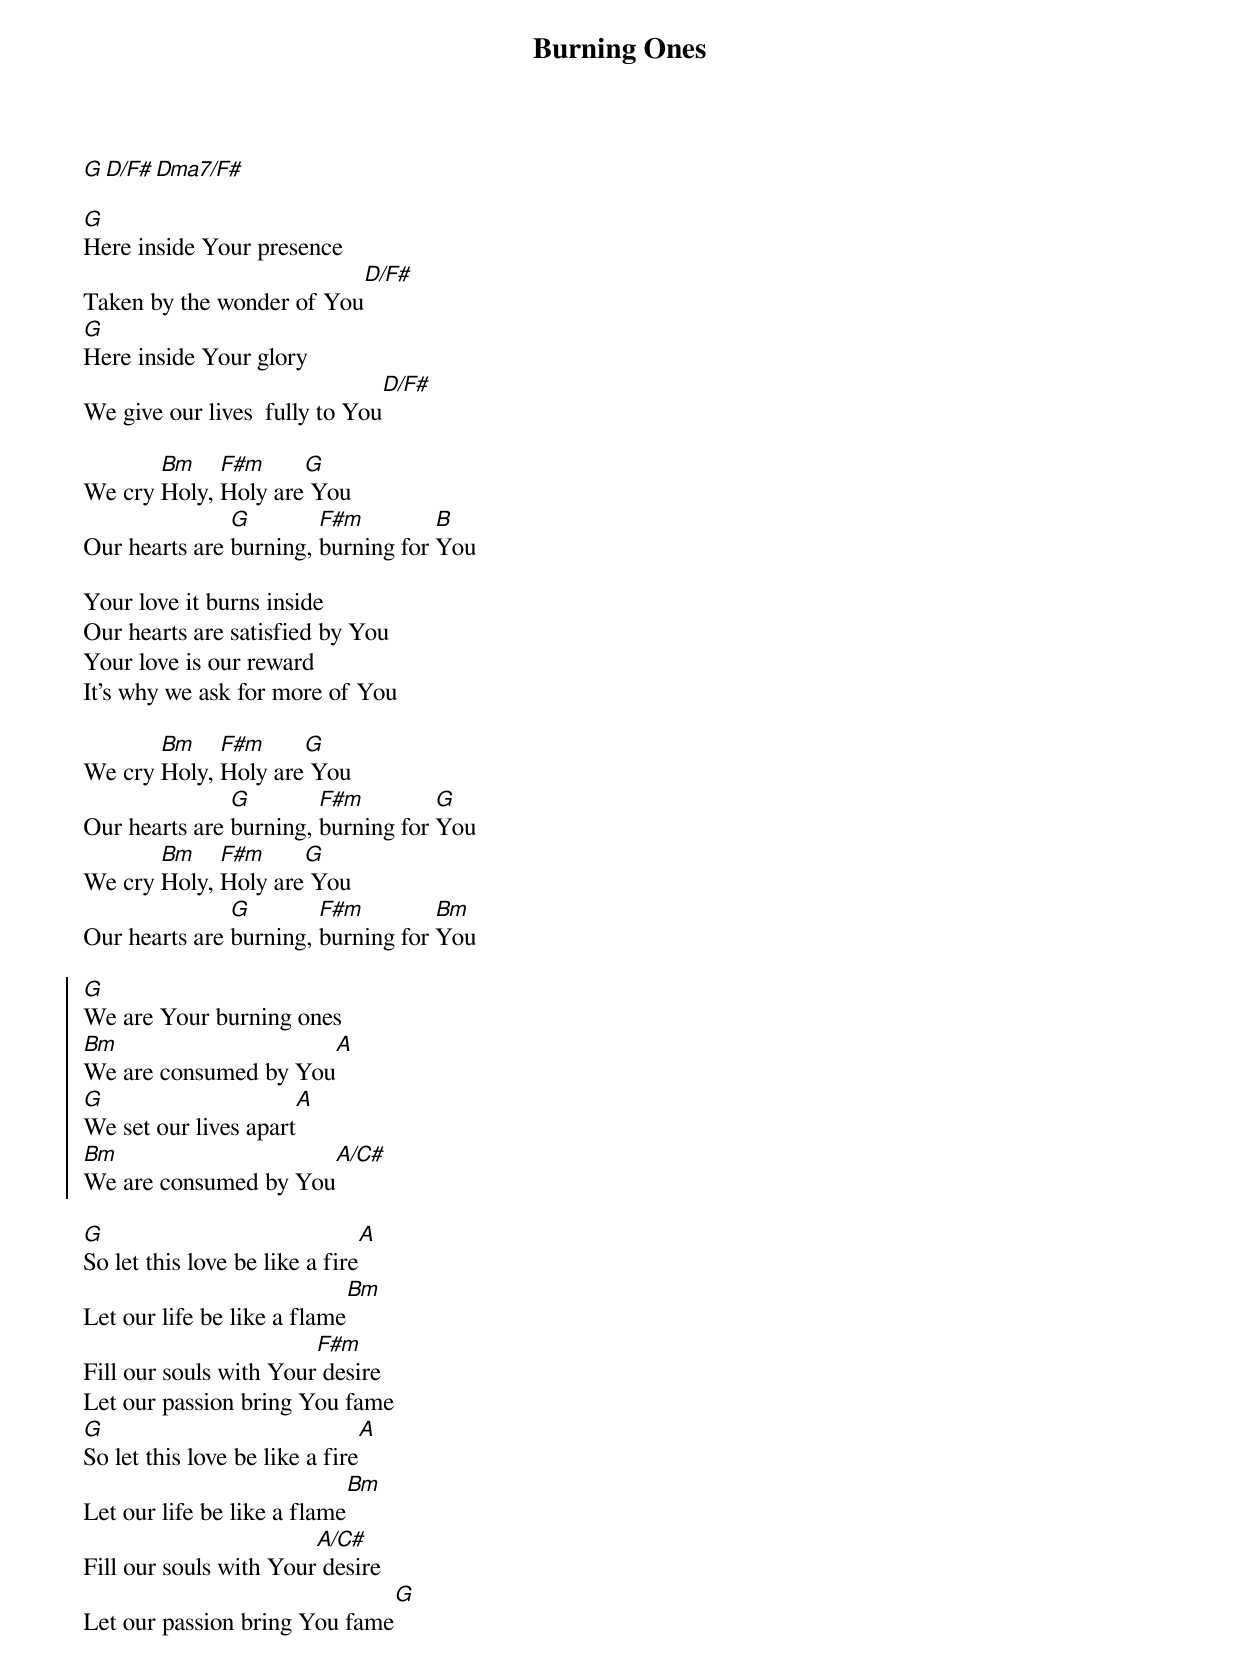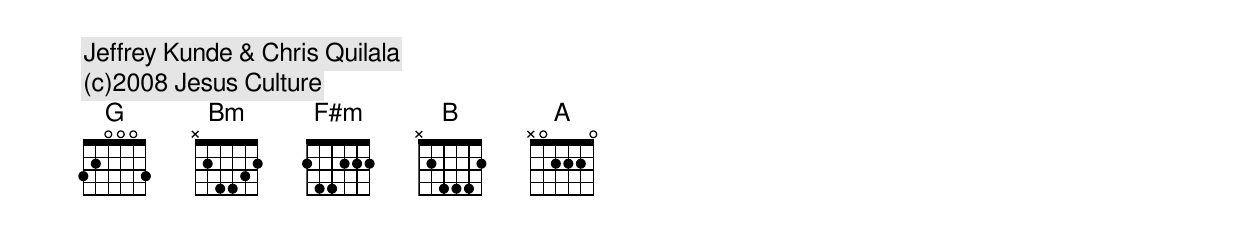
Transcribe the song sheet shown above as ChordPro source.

{t:Burning Ones}
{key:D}
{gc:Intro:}
[G][D/F#][Dma7/F#]

[G]Here inside Your presence
Taken by the wonder of You[D/F#]
[G]Here inside Your glory
We give our lives  fully to You[D/F#]

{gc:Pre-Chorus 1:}
We cry [Bm]Holy, [F#m]Holy are[G] You
Our hearts are [G]burning, [F#m]burning for [B]You

Your love it burns inside
Our hearts are satisfied by You
Your love is our reward
It's why we ask for more of You

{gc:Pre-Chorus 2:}
We cry [Bm]Holy, [F#m]Holy are[G] You
Our hearts are [G]burning, [F#m]burning for [G]You
We cry [Bm]Holy, [F#m]Holy are[G] You
Our hearts are [G]burning, [F#m]burning for [Bm]You

{soc}
[G]We are Your burning ones
[Bm]We are consumed by You[A]
[G]We set our lives apart[A]
[Bm]We are consumed by You[A/C#]
{eoc}

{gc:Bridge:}
[G]So let this love be like a fire[A]
Let our life be like a flame[Bm]
Fill our souls with Your[F#m] desire
Let our passion bring You fame
[G]So let this love be like a fire[A]
Let our life be like a flame[Bm]
Fill our souls with Your[A/C#] desire
Let our passion bring You fame[G]

{c:Jeffrey Kunde & Chris Quilala}
{c:(c)2008 Jesus Culture}
